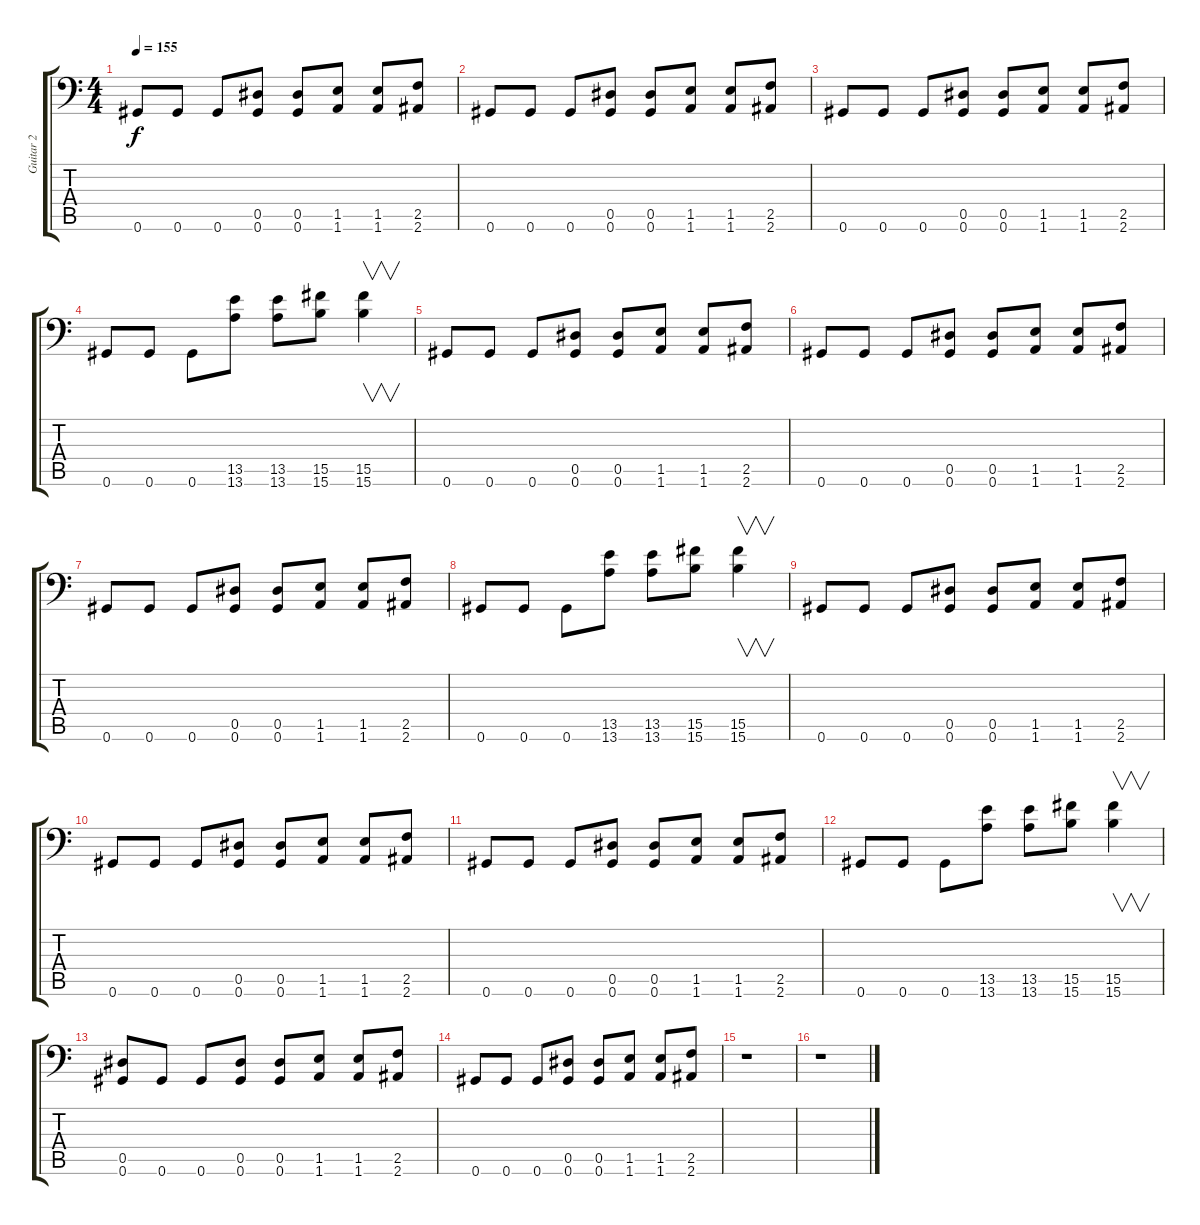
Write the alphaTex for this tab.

\track ("Guitar 2" "Guitar 2") {instrument distortionguitar}
\staff {score tabs}
\tuning (Bb3 F3 Db3 Ab2 Eb2 Ab1) {hide}
\ts (4 4)
\tempo 155
\clef f4
\ks c
0.6.8{dy f} 0.6.8 0.6.8 (0.5 0.6).8 (0.5 0.6).8 (1.5 1.6).8 (1.5 1.6).8 (2.5 2.6).8 |
0.6.8 0.6.8 0.6.8 (0.5 0.6).8 (0.5 0.6).8 (1.5 1.6).8 (1.5 1.6).8 (2.5 2.6).8 |
0.6.8 0.6.8 0.6.8 (0.5 0.6).8 (0.5 0.6).8 (1.5 1.6).8 (1.5 1.6).8 (2.5 2.6).8 |
0.6.8 0.6.8 0.6.8 (13.5 13.6).8 (13.5 13.6).8 (15.5 15.6).8 (15.5 15.6).4{v} |
0.6.8 0.6.8 0.6.8 (0.5 0.6).8 (0.5 0.6).8 (1.5 1.6).8 (1.5 1.6).8 (2.5 2.6).8 |
0.6.8 0.6.8 0.6.8 (0.5 0.6).8 (0.5 0.6).8 (1.5 1.6).8 (1.5 1.6).8 (2.5 2.6).8 |
0.6.8 0.6.8 0.6.8 (0.5 0.6).8 (0.5 0.6).8 (1.5 1.6).8 (1.5 1.6).8 (2.5 2.6).8 |
0.6.8 0.6.8 0.6.8 (13.5 13.6).8 (13.5 13.6).8 (15.5 15.6).8 (15.5 15.6).4{v} |
0.6.8 0.6.8 0.6.8 (0.5 0.6).8 (0.5 0.6).8 (1.5 1.6).8 (1.5 1.6).8 (2.5 2.6).8 |
0.6.8 0.6.8 0.6.8 (0.5 0.6).8 (0.5 0.6).8 (1.5 1.6).8 (1.5 1.6).8 (2.5 2.6).8 |
0.6.8 0.6.8 0.6.8 (0.5 0.6).8 (0.5 0.6).8 (1.5 1.6).8 (1.5 1.6).8 (2.5 2.6).8 |
0.6.8 0.6.8 0.6.8 (13.5 13.6).8 (13.5 13.6).8 (15.5 15.6).8 (15.5 15.6).4{v} |
(0.5 0.6).8 0.6.8 0.6.8 (0.5 0.6).8 (0.5 0.6).8 (1.5 1.6).8 (1.5 1.6).8 (2.5 2.6).8 |
0.6.8 0.6.8 0.6.8 (0.5 0.6).8 (0.5 0.6).8 (1.5 1.6).8 (1.5 1.6).8 (2.5 2.6).8 |
r.1 |
r.1
